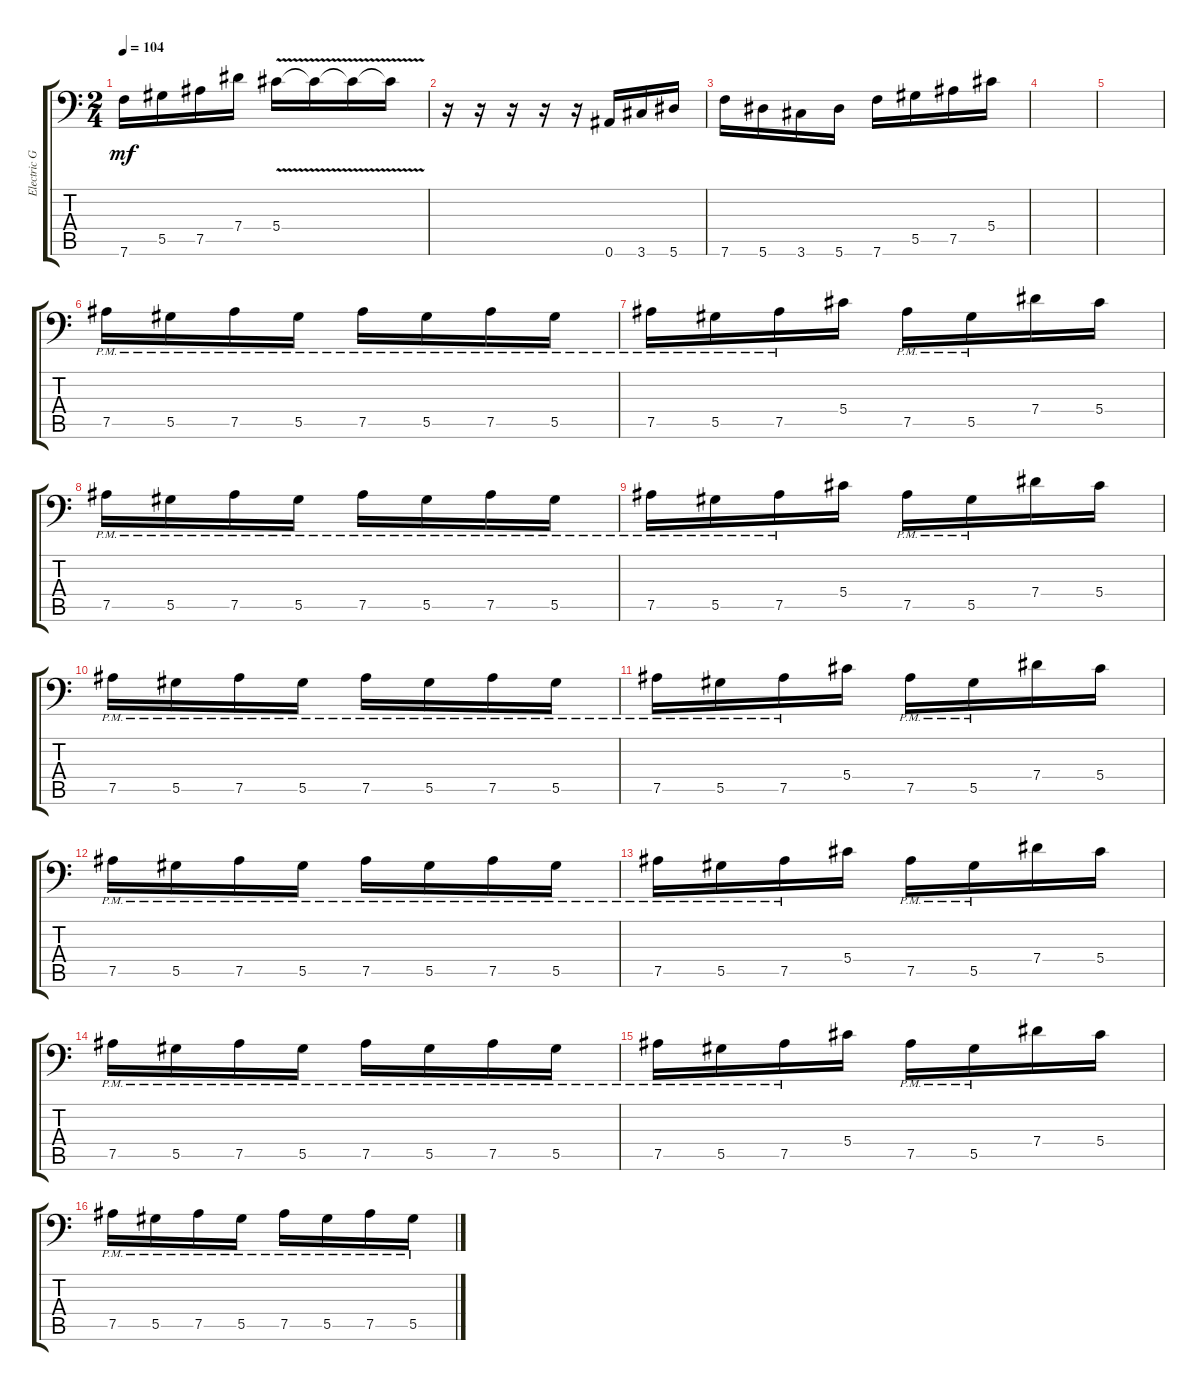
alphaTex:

\track ("Electric Guitar" "Electric G") {instrument distortionguitar}
\staff {score tabs}
\tuning (Bb3 F3 Db3 Ab2 Eb2 Bb1) {hide}
\ts (2 4)
\tempo 104
\clef f4
\ks c
7.6.16{dy mf} 5.5.16 7.5.16 7.4.16 5.4{v}.16 5.4{v t}.16 5.4{v t}.16 5.4{v t}.16 |
r.16 r.16 r.16 r.16 r.16 0.6.16 3.6.16 5.6.16 |
7.6.16 5.6.16 3.6.16 5.6.16 7.6.16 5.5.16 7.5.16 5.4.16 |
|
|
7.5{pm}.16 5.5{pm}.16 7.5{pm}.16 5.5{pm}.16 7.5{pm}.16 5.5{pm}.16 7.5{pm}.16 5.5{pm}.16 |
7.5{pm}.16 5.5{pm}.16 7.5{pm}.16 5.4.16 7.5{pm}.16 5.5{pm}.16 7.4.16 5.4.16 |
7.5{pm}.16 5.5{pm}.16 7.5{pm}.16 5.5{pm}.16 7.5{pm}.16 5.5{pm}.16 7.5{pm}.16 5.5{pm}.16 |
7.5{pm}.16 5.5{pm}.16 7.5{pm}.16 5.4.16 7.5{pm}.16 5.5{pm}.16 7.4.16 5.4.16 |
7.5{pm}.16 5.5{pm}.16 7.5{pm}.16 5.5{pm}.16 7.5{pm}.16 5.5{pm}.16 7.5{pm}.16 5.5{pm}.16 |
7.5{pm}.16 5.5{pm}.16 7.5{pm}.16 5.4.16 7.5{pm}.16 5.5{pm}.16 7.4.16 5.4.16 |
7.5{pm}.16 5.5{pm}.16 7.5{pm}.16 5.5{pm}.16 7.5{pm}.16 5.5{pm}.16 7.5{pm}.16 5.5{pm}.16 |
7.5{pm}.16 5.5{pm}.16 7.5{pm}.16 5.4.16 7.5{pm}.16 5.5{pm}.16 7.4.16 5.4.16 |
7.5{pm}.16 5.5{pm}.16 7.5{pm}.16 5.5{pm}.16 7.5{pm}.16 5.5{pm}.16 7.5{pm}.16 5.5{pm}.16 |
7.5{pm}.16 5.5{pm}.16 7.5{pm}.16 5.4.16 7.5{pm}.16 5.5{pm}.16 7.4.16 5.4.16 |
7.5{pm}.16 5.5{pm}.16 7.5{pm}.16 5.5{pm}.16 7.5{pm}.16 5.5{pm}.16 7.5{pm}.16 5.5{pm}.16
